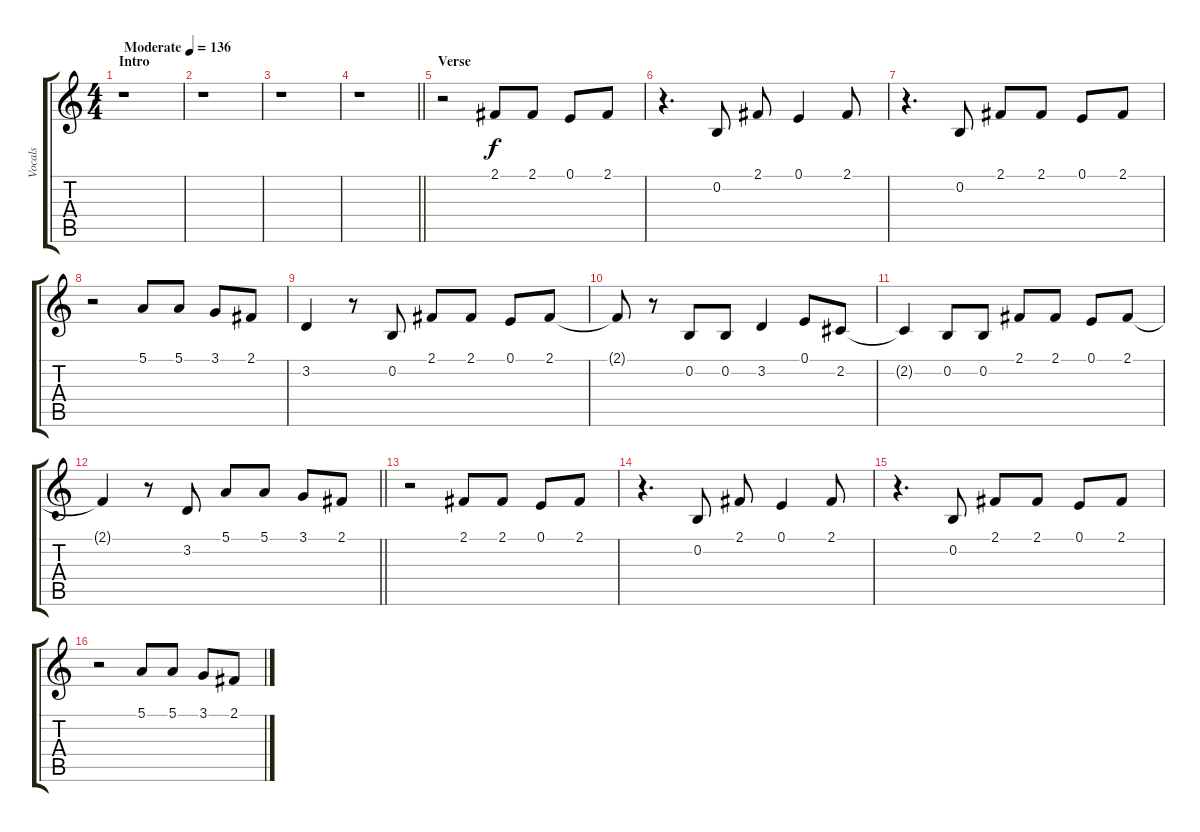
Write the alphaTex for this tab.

\track ("Vocals" "Vocals") {instrument lead6voice}
\staff {score tabs}
\tuning (E4 B3 G3 D3 A2 E2) {hide}
\ts (4 4)
\section ("" "Intro")
\tempo (136 "Moderate")
\clef g2
\ks c
r.1{dy f instrument lead6voice} |
r.1 |
r.1 |
\barLineRight lightlight
r.1 |
\section ("" "Verse")
r.2 2.1.8 2.1.8 0.1.8 2.1.8 |
r.4{d} 0.2.8 2.1.8 0.1.4 2.1.8 |
r.4{d} 0.2.8 2.1.8 2.1.8 0.1.8 2.1.8 |
r.2 5.1.8 5.1.8 3.1.8 2.1.8 |
3.2.4 r.8 0.2.8 2.1.8 2.1.8 0.1.8 2.1.8 |
2.1{t}.8 r.8 0.2.8 0.2.8 3.2.4 0.1.8 2.2.8 |
2.2{t}.4 0.2.8 0.2.8 2.1.8 2.1.8 0.1.8 2.1.8 |
\barLineRight lightlight
2.1{t}.4 r.8 3.2.8 5.1.8 5.1.8 3.1.8 2.1.8 |
r.2 2.1.8 2.1.8 0.1.8 2.1.8 |
r.4{d} 0.2.8 2.1.8 0.1.4 2.1.8 |
r.4{d} 0.2.8 2.1.8 2.1.8 0.1.8 2.1.8 |
r.2 5.1.8 5.1.8 3.1.8 2.1.8
